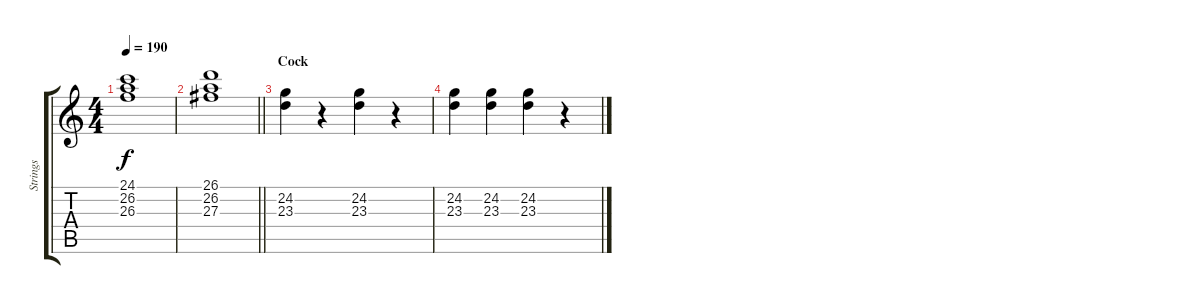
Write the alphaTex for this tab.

\track ("Strings" "Strings") {instrument stringensemble1}
\staff {score tabs}
\tuning (C4 G3 Eb3 Bb2 F2 C2) {hide}
\ts (4 4)
\tempo 190
\clef g2
\ks c
(24.1 26.2 26.3).1{dy f} |
\barLineRight lightlight
(26.1 26.2 27.3).1 |
\section ("" "Cock")
(24.2 23.3).4 r.4 (24.2 23.3).4 r.4 |
(24.2 23.3).4 (24.2 23.3).4 (24.2 23.3).4 r.4
